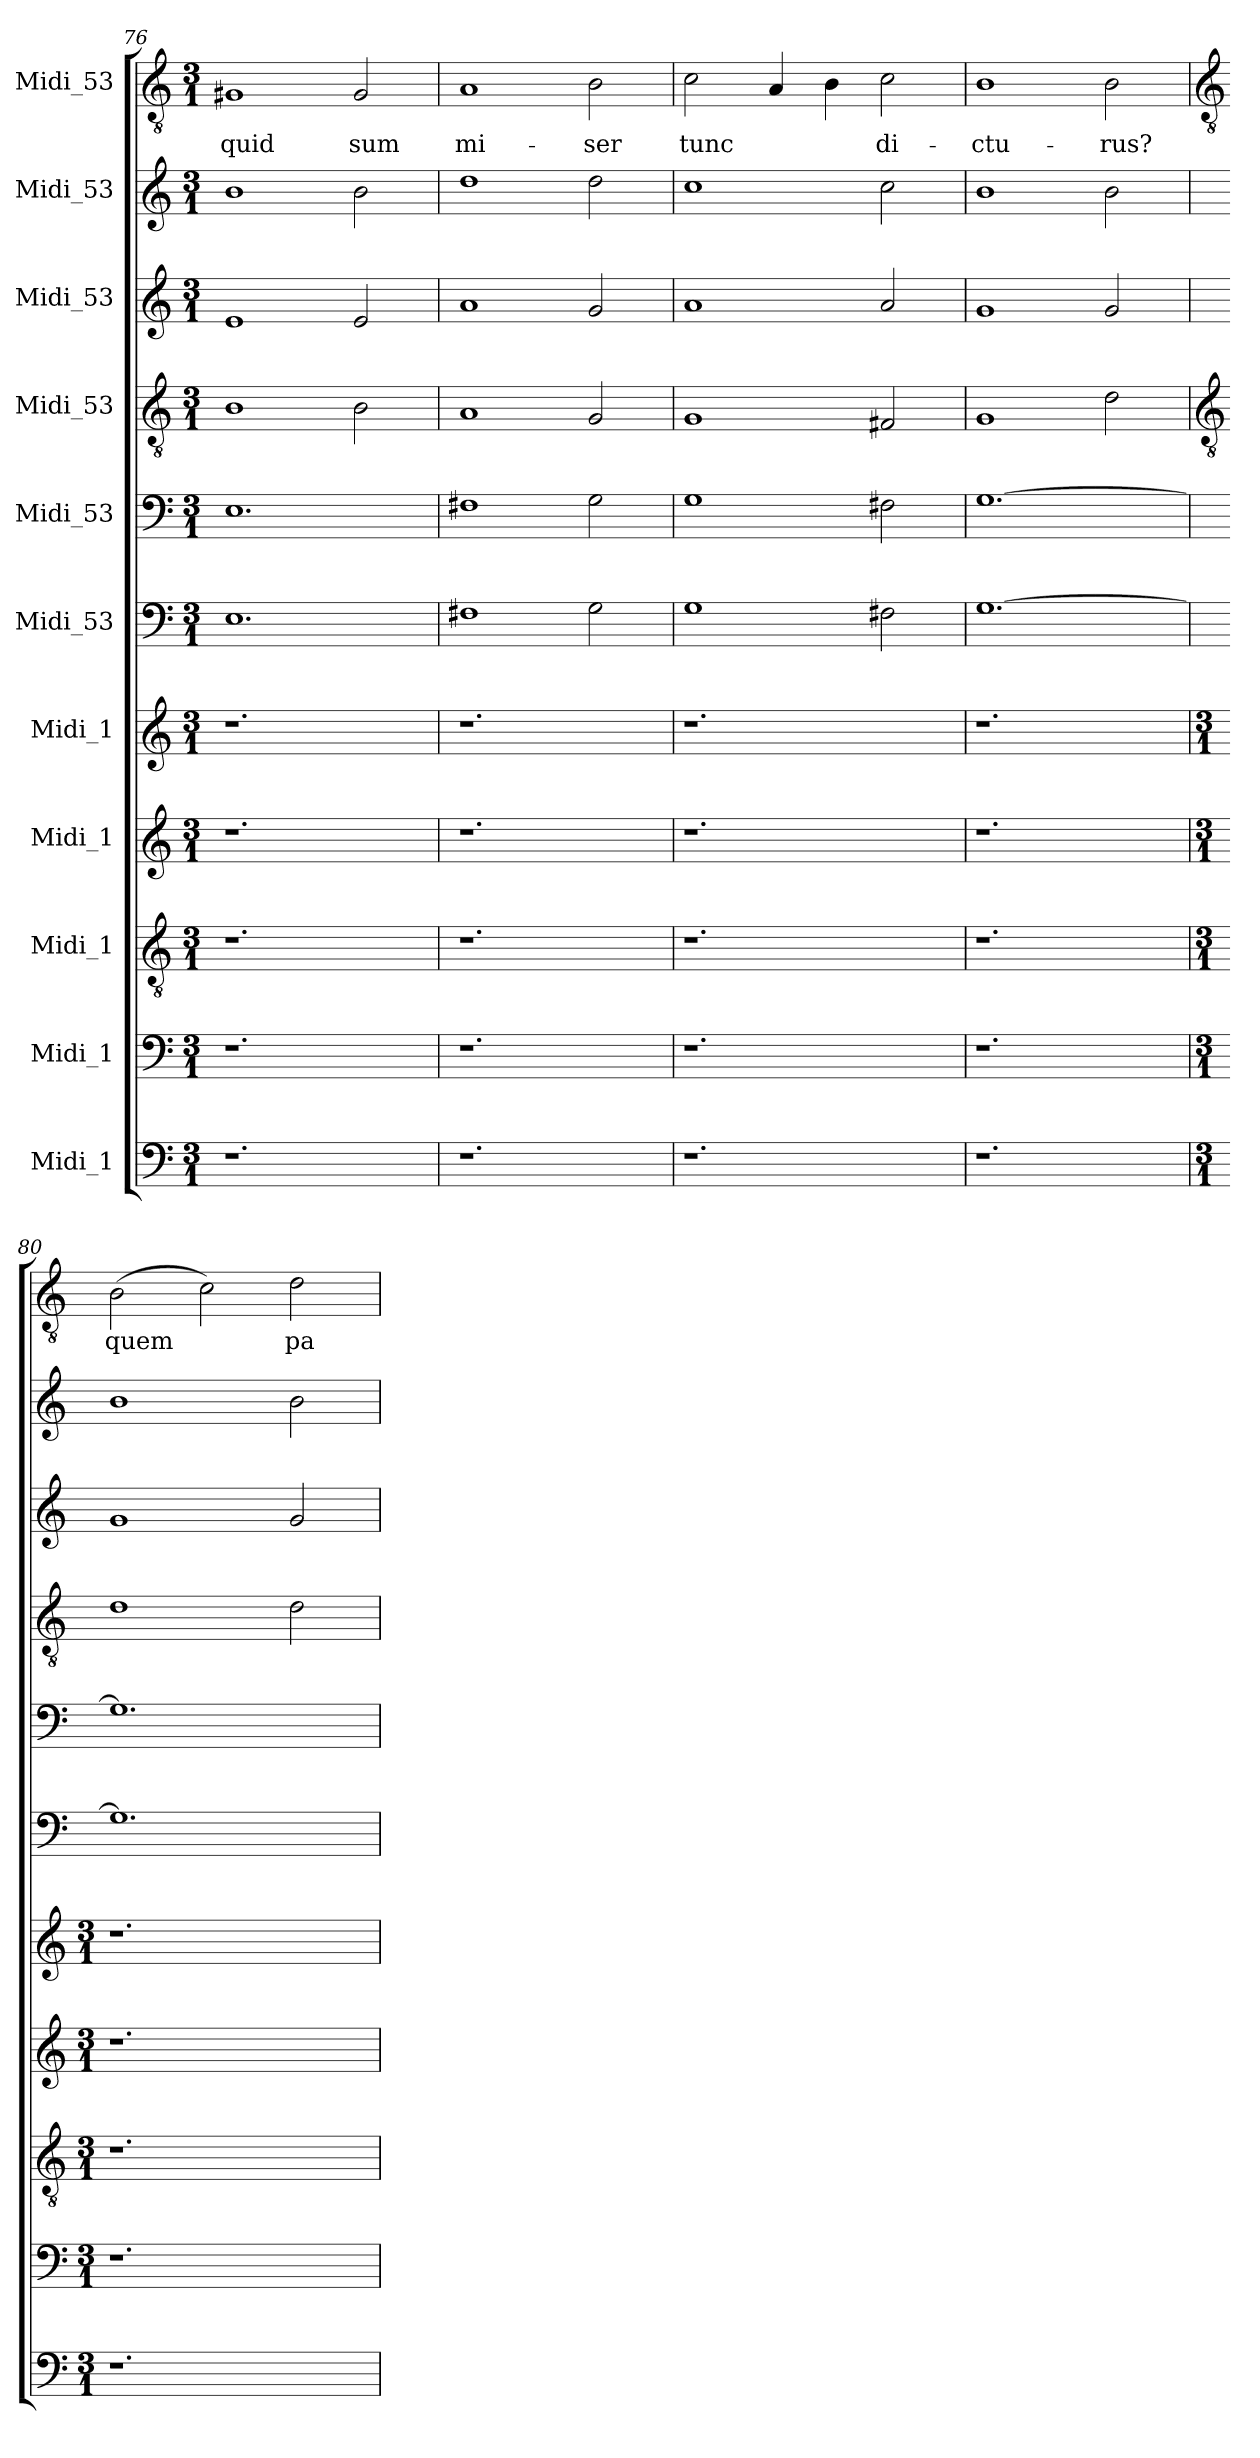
**kern	**kern	**kern	**kern	**kern	**kern	**kern	**kern	**kern	**kern	**kern	**text
*part11	*part10	*part9	*part8	*part7	*part6	*part5	*part4	*part3	*part2	*part1	*part1
*staff11	*staff10	*staff9	*staff8	*staff7	*staff6	*staff5	*staff4	*staff3	*staff2	*staff1	*staff1
*I"Midi_1	*I"Midi_1	*I"Midi_1	*I"Midi_1	*I"Midi_1	*I"Midi_53	*I"Midi_53	*I"Midi_53	*I"Midi_53	*I"Midi_53	*I"Midi_53	*
*clefF4	*clefF4	*clefGv2	*clefG2	*clefG2	*clefF4	*clefF4	*clefGv2	*clefG2	*clefG2	*clefGv2	*
*k[]	*k[]	*k[]	*k[]	*k[]	*k[]	*k[]	*k[]	*k[]	*k[]	*k[]	*
*C:	*C:	*C:	*C:	*C:	*C:	*C:	*C:	*C:	*C:	*C:	*
*M3/1	*M3/1	*M3/1	*M3/1	*M3/1	*M3/1	*M3/1	*M3/1	*M3/1	*M3/1	*M3/1	*
=76	=76	=76	=76	=76	=76	=76	=76	=76	=76	=76	=76
!	!	!	!	!	!	!	!	!	!	!	!LO:LY:b
1.r	1.r	1.r	1.r	1.r	1.E	1.E	1B	1e	1b	1G#X	quid
!	!	!	!	!	!	!	!	!	!	!	!LO:LY:b
.	.	.	.	.	.	.	2B\	2e/	2b\	2G#/	sum
=77	=77	=77	=77	=77	=77	=77	=77	=77	=77	=77	=77
!	!	!	!	!	!	!	!	!	!	!	!LO:LY:b
1.r	1.r	1.r	1.r	1.r	1F#X	1F#X	1A	1a	1dd	1A	mi-
!	!	!	!	!	!	!	!	!	!	!	!LO:LY:b
.	.	.	.	.	2G\	2G\	2G/	2g/	2dd\	2B\	-ser
=78	=78	=78	=78	=78	=78	=78	=78	=78	=78	=78	=78
!	!	!	!	!	!	!	!	!	!	!	!LO:LY:b
1.r	1.r	1.r	1.r	1.r	1G	1G	1G	1a	1cc	2c\	tunc
.	.	.	.	.	.	.	.	.	.	4A/	.
.	.	.	.	.	.	.	.	.	.	4B\	.
!	!	!	!	!	!	!	!	!	!	!	!LO:LY:b
.	.	.	.	.	2F#X\	2F#X\	2F#X/	2a/	2cc\	2c\	di-
=79	=79	=79	=79	=79	=79	=79	=79	=79	=79	=79	=79
!	!	!	!	!	!	!	!	!	!	!	!LO:LY:b
1.r	1.r	1.r	1.r	1.r	[1.G	[1.G	1G	1g	1b	1B	-ctu-
!	!	!	!	!	!	!	!	!	!	!	!LO:LY:b
.	.	.	.	.	.	.	2d\	2g/	2b\	2B\	-rus?
!!LO:LB:g=z
=80	=80	=80	=80	=80	=80	=80	=80	=80	=80	=80	=80
*	*	*	*	*	*	*	*clefGv2	*	*	*clefGv2	*
*M3/1	*M3/1	*M3/1	*M3/1	*M3/1	*	*	*	*	*	*	*
!	!	!	!	!	!	!	!	!	!	!	!LO:LY:b
1.r	1.r	1.r	1.r	1.r	1.G]	1.G]	1d	1g	1b	(>2B\	quem
.	.	.	.	.	.	.	.	.	.	2c\)	.
!	!	!	!	!	!	!	!	!	!	!	!LO:LY:b
.	.	.	.	.	.	.	2d\	2g/	2b\	2d\	pa-
=	=	=	=	=	=	=	=	=	=	=	=
*-	*-	*-	*-	*-	*-	*-	*-	*-	*-	*-	*-
